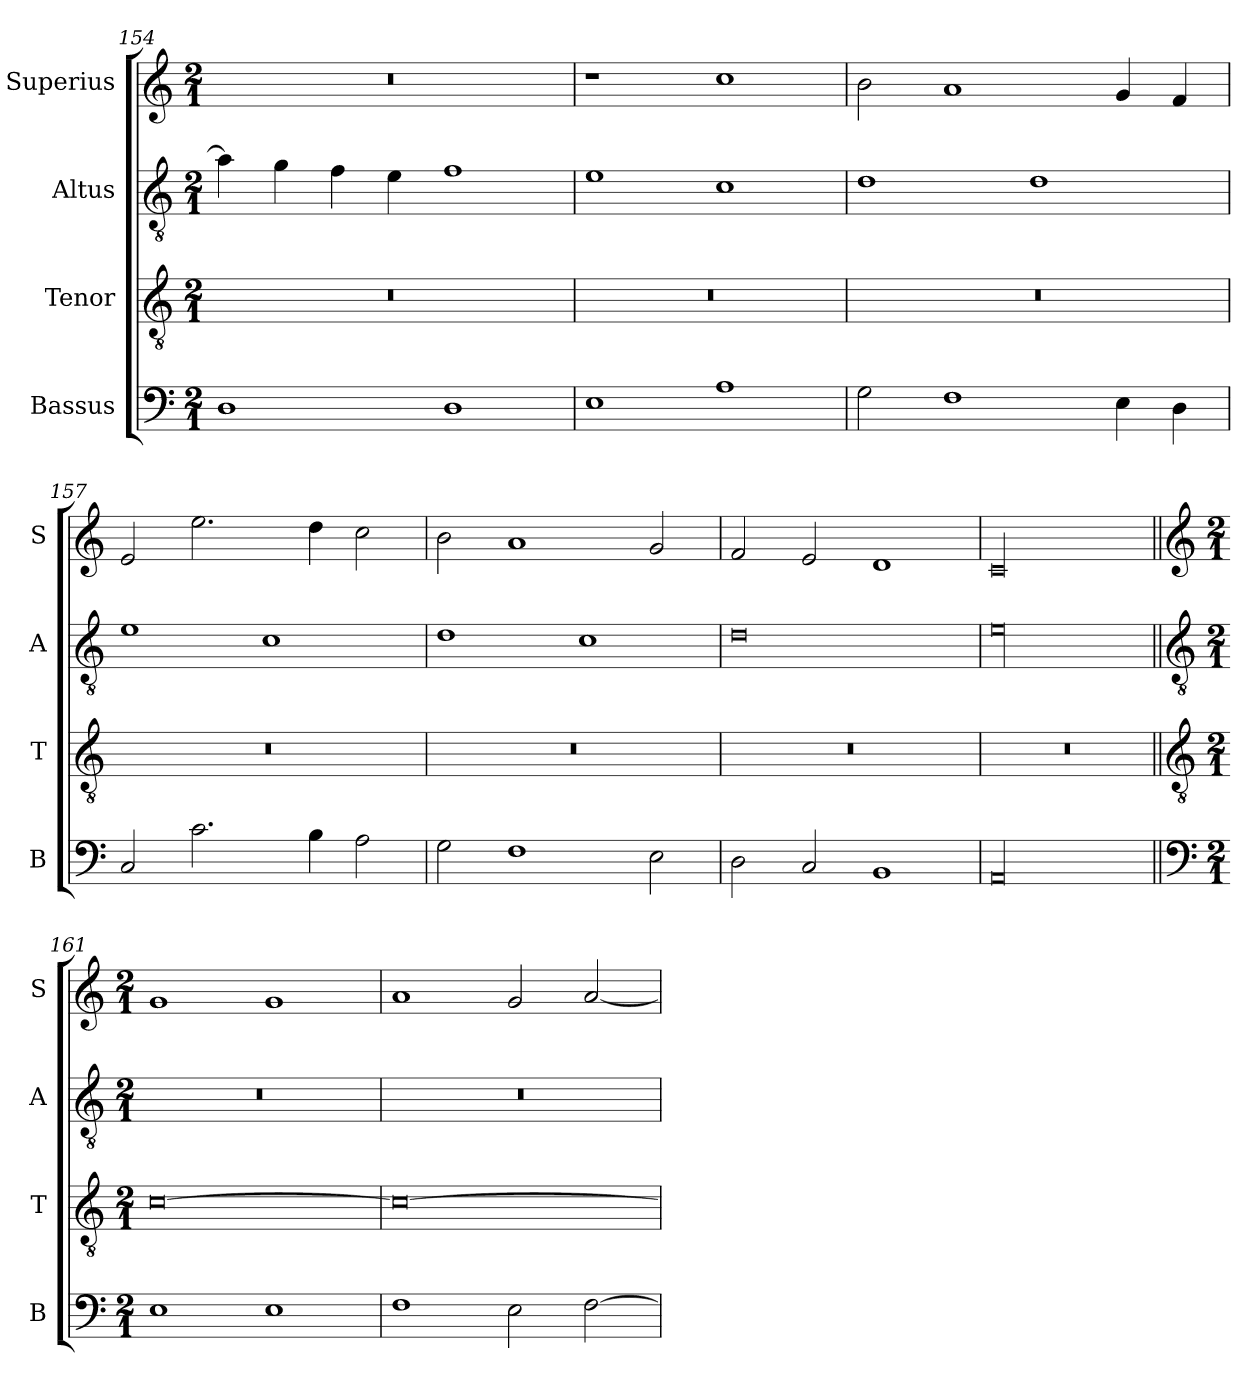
**kern	**kern	**kern	**kern
*part4	*part3	*part2	*part1
*staff4	*staff3	*staff2	*staff1
*I"Bassus	*I"Tenor	*I"Altus	*I"Superius
*I'B	*I'T	*I'A	*I'S
*clefF4	*clefGv2	*clefGv2	*clefG2
*k[]	*k[]	*k[]	*k[]
*M2/1	*M2/1	*M2/1	*M2/1
=154	=154	=154	=154
1D	0r	4a\]	0r
.	.	4g\	.
.	.	4f\	.
.	.	4e\	.
1D	.	1f	.
=155	=155	=155	=155
1E	0r	1e	1r
1A	.	1c	1cc
=156	=156	=156	=156
2G\	0r	1d	2b\
1F	.	.	1a
.	.	1d	.
4E\	.	.	4g/
4D\	.	.	4f/
=157	=157	=157	=157
2C/	0r	1e	2e/
2.c\	.	.	2.ee\
.	.	1c	.
4B\	.	.	4dd\
2A\	.	.	2cc\
=158	=158	=158	=158
2G\	0r	1d	2b\
1F	.	.	1a
.	.	1c	.
2E\	.	.	2g/
=159	=159	=159	=159
2D\	0r	0d	2f/
2C/	.	.	2e/
1BB	.	.	1d
=160	=160	=160	=160
!LO:N:vis=00	!	!LO:N:vis=00	!LO:N:vis=00
0AA	0r	0e	0c
!!LO:LB:g=z
=161||	=161||	=161||	=161||
*clefF4	*clefGv2	*clefGv2	*clefG2
*k[]	*k[]	*k[]	*k[]
*M2/1	*M2/1	*M2/1	*M2/1
1E	[0c	0r	1g
1E	.	.	1g
=162	=162	=162	=162
1F	0c_	0r	1a
2E\	.	.	2g/
[2F\	.	.	[2a/
=	=	=	=
*-	*-	*-	*-
